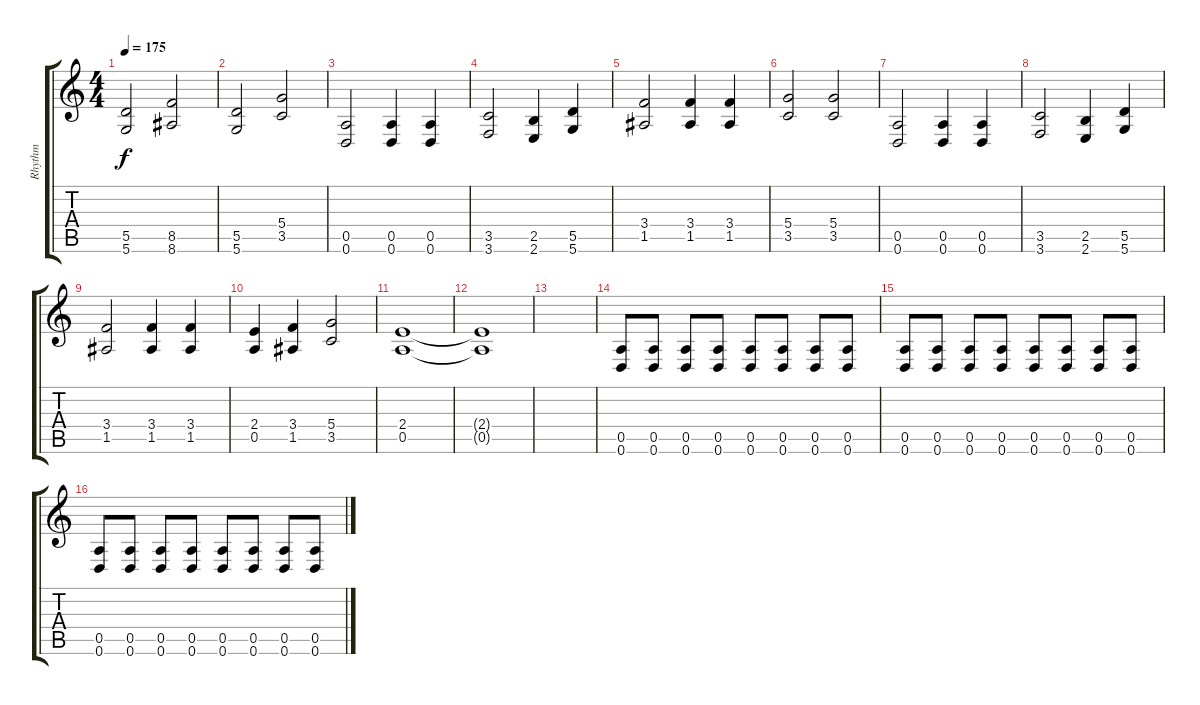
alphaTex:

\track ("Rhythm" "Rhythm") {instrument distortionguitar}
\staff {score tabs}
\tuning (E4 B3 G3 D3 A2 D2) {hide}
\ts (4 4)
\tempo 175
\clef g2
\ks c
(5.5 5.6).2{dy f} (8.5 8.6).2 |
(5.5 5.6).2 (5.4 3.5).2 |
(0.5 0.6).2 (0.5 0.6).4 (0.5 0.6).4 |
(3.5 3.6).2 (2.5 2.6).4 (5.5 5.6).4 |
(3.4 1.5).2 (3.4 1.5).4 (3.4 1.5).4 |
(5.4 3.5).2 (5.4 3.5).2 |
(0.5 0.6).2 (0.5 0.6).4 (0.5 0.6).4 |
(3.5 3.6).2 (2.5 2.6).4 (5.5 5.6).4 |
(3.4 1.5).2 (3.4 1.5).4 (3.4 1.5).4 |
(2.4 0.5).4 (3.4 1.5).4 (5.4 3.5).2 |
(2.4 0.5).1 |
(2.4{t} 0.5{t}).1 |
|
(0.5 0.6).8 (0.5 0.6).8 (0.5 0.6).8 (0.5 0.6).8 (0.5 0.6).8 (0.5 0.6).8 (0.5 0.6).8 (0.5 0.6).8 |
(0.5 0.6).8 (0.5 0.6).8 (0.5 0.6).8 (0.5 0.6).8 (0.5 0.6).8 (0.5 0.6).8 (0.5 0.6).8 (0.5 0.6).8 |
(0.5 0.6).8 (0.5 0.6).8 (0.5 0.6).8 (0.5 0.6).8 (0.5 0.6).8 (0.5 0.6).8 (0.5 0.6).8 (0.5 0.6).8
